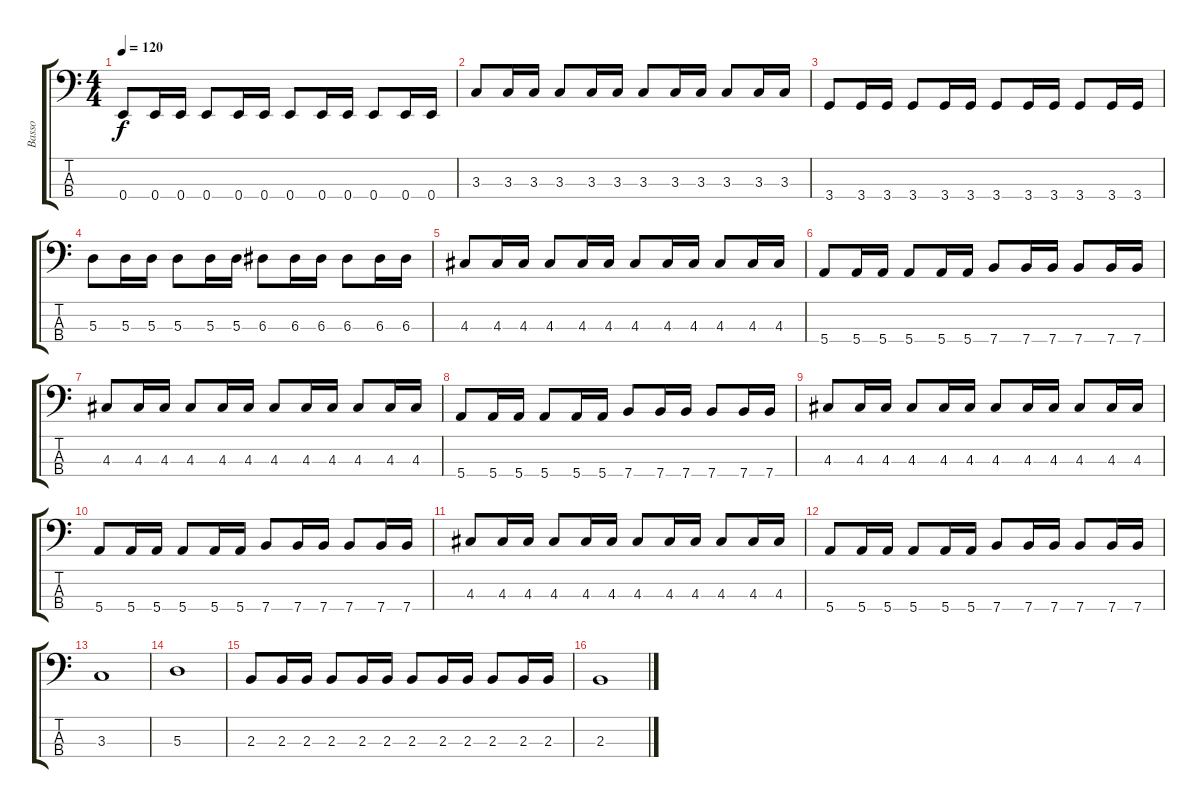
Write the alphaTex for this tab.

\track ("Basso" "Basso") {instrument electricbasspick}
\staff {score tabs}
\tuning (G2 D2 A1 E1) {hide}
\ts (4 4)
\tempo 120
\clef f4
\ks c
0.4.8{dy f} 0.4.16 0.4.16 0.4.8 0.4.16 0.4.16 0.4.8 0.4.16 0.4.16 0.4.8 0.4.16 0.4.16 |
3.3.8 3.3.16 3.3.16 3.3.8 3.3.16 3.3.16 3.3.8 3.3.16 3.3.16 3.3.8 3.3.16 3.3.16 |
3.4.8 3.4.16 3.4.16 3.4.8 3.4.16 3.4.16 3.4.8 3.4.16 3.4.16 3.4.8 3.4.16 3.4.16 |
5.3.8 5.3.16 5.3.16 5.3.8 5.3.16 5.3.16 6.3.8 6.3.16 6.3.16 6.3.8 6.3.16 6.3.16 |
4.3.8 4.3.16 4.3.16 4.3.8 4.3.16 4.3.16 4.3.8 4.3.16 4.3.16 4.3.8 4.3.16 4.3.16 |
5.4.8 5.4.16 5.4.16 5.4.8 5.4.16 5.4.16 7.4.8 7.4.16 7.4.16 7.4.8 7.4.16 7.4.16 |
4.3.8 4.3.16 4.3.16 4.3.8 4.3.16 4.3.16 4.3.8 4.3.16 4.3.16 4.3.8 4.3.16 4.3.16 |
5.4.8 5.4.16 5.4.16 5.4.8 5.4.16 5.4.16 7.4.8 7.4.16 7.4.16 7.4.8 7.4.16 7.4.16 |
4.3.8 4.3.16 4.3.16 4.3.8 4.3.16 4.3.16 4.3.8 4.3.16 4.3.16 4.3.8 4.3.16 4.3.16 |
5.4.8 5.4.16 5.4.16 5.4.8 5.4.16 5.4.16 7.4.8 7.4.16 7.4.16 7.4.8 7.4.16 7.4.16 |
4.3.8 4.3.16 4.3.16 4.3.8 4.3.16 4.3.16 4.3.8 4.3.16 4.3.16 4.3.8 4.3.16 4.3.16 |
5.4.8 5.4.16 5.4.16 5.4.8 5.4.16 5.4.16 7.4.8 7.4.16 7.4.16 7.4.8 7.4.16 7.4.16 |
3.3.1 |
5.3.1 |
2.3.8 2.3.16 2.3.16 2.3.8 2.3.16 2.3.16 2.3.8 2.3.16 2.3.16 2.3.8 2.3.16 2.3.16 |
2.3.1
